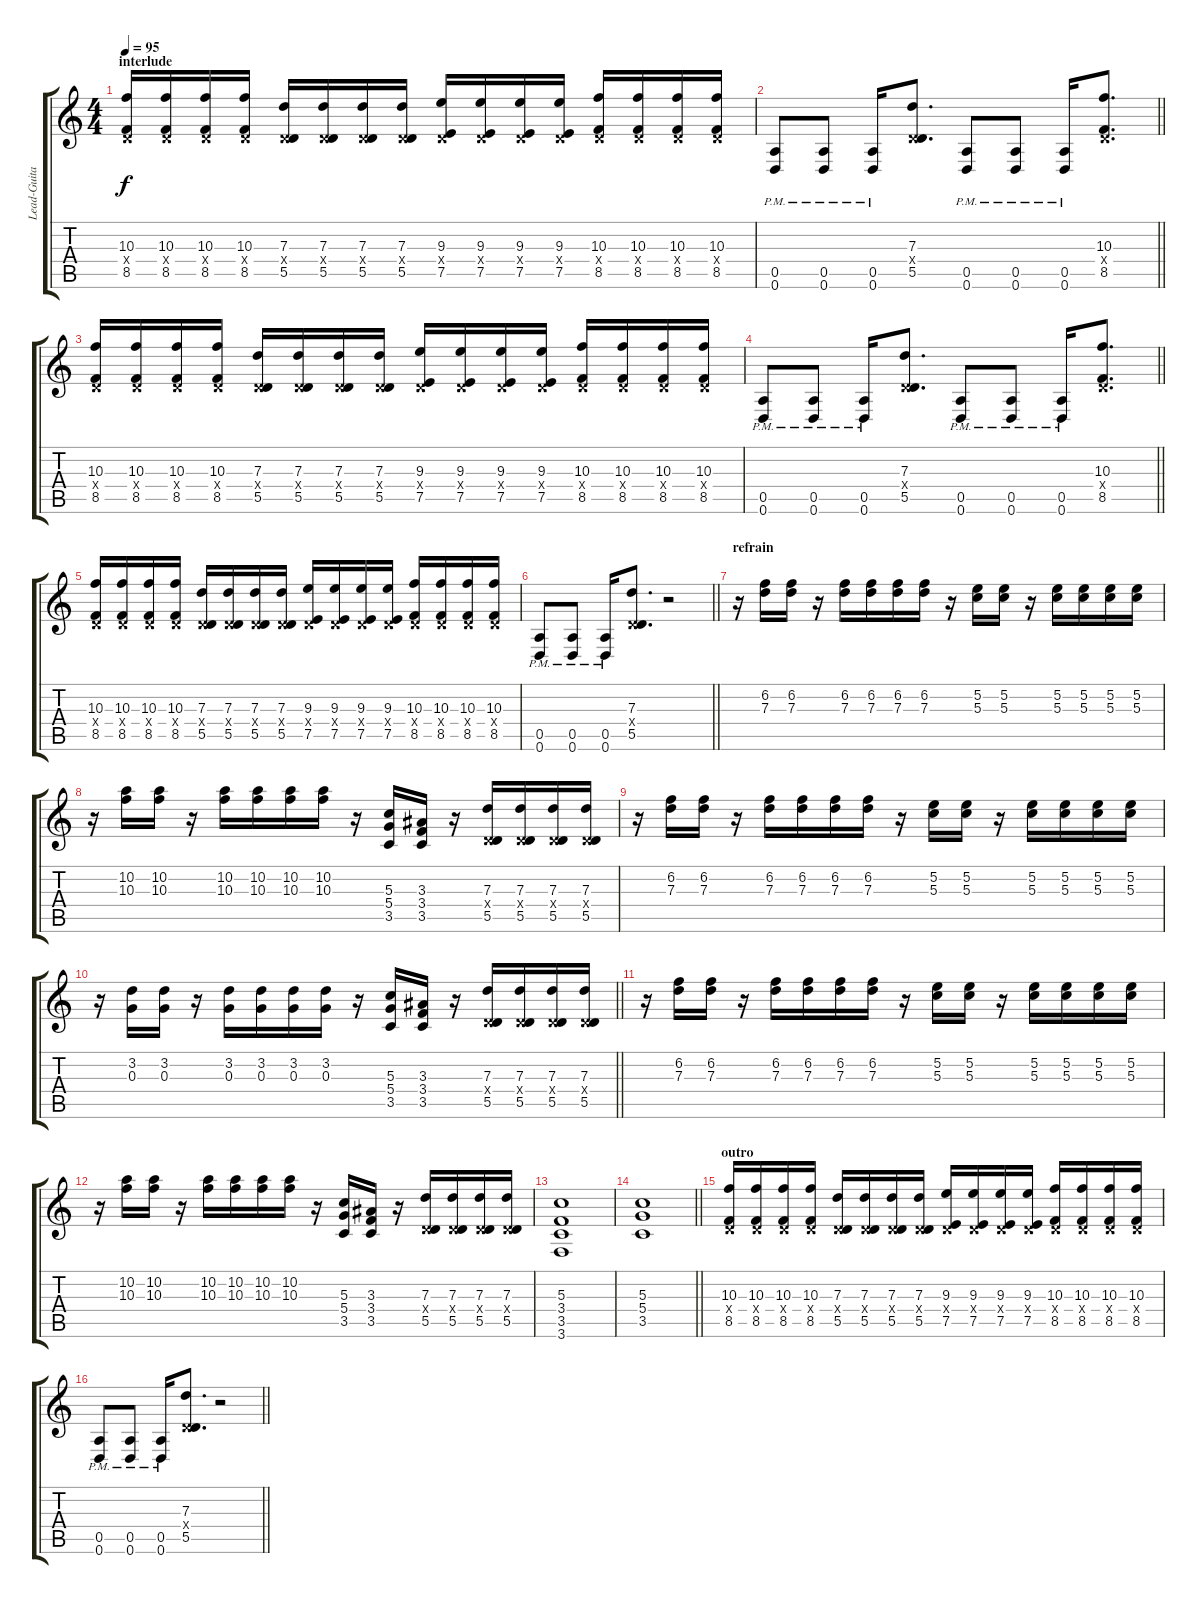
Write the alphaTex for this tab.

\track ("Lead-Guitar" "Lead-Guita") {instrument distortionguitar}
\staff {score tabs}
\tuning (E4 B3 G3 D3 A2 D2) {hide}
\ts (4 4)
\section ("" "interlude")
\tempo 95
\clef g2
\ks c
(10.3 0.4{x} 8.5).16{dy f} (10.3 0.4{x} 8.5).16 (10.3 0.4{x} 8.5).16 (10.3 0.4{x} 8.5).16 (7.3 0.4{x} 5.5).16 (7.3 0.4{x} 5.5).16 (7.3 0.4{x} 5.5).16 (7.3 0.4{x} 5.5).16 (9.3 0.4{x} 7.5).16 (9.3 0.4{x} 7.5).16 (9.3 0.4{x} 7.5).16 (9.3 0.4{x} 7.5).16 (10.3 0.4{x} 8.5).16 (10.3 0.4{x} 8.5).16 (10.3 0.4{x} 8.5).16 (10.3 0.4{x} 8.5).16 |
\barLineRight lightlight
(0.5{pm} 0.6{pm}).8 (0.5{pm} 0.6{pm}).8 (0.5{pm} 0.6{pm}).16 (7.3 0.4{x} 5.5).8{d} (0.5{pm} 0.6{pm}).8 (0.5{pm} 0.6{pm}).8 (0.5{pm} 0.6{pm}).16 (10.3 0.4{x} 8.5).8{d} |
(10.3 0.4{x} 8.5).16 (10.3 0.4{x} 8.5).16 (10.3 0.4{x} 8.5).16 (10.3 0.4{x} 8.5).16 (7.3 0.4{x} 5.5).16 (7.3 0.4{x} 5.5).16 (7.3 0.4{x} 5.5).16 (7.3 0.4{x} 5.5).16 (9.3 0.4{x} 7.5).16 (9.3 0.4{x} 7.5).16 (9.3 0.4{x} 7.5).16 (9.3 0.4{x} 7.5).16 (10.3 0.4{x} 8.5).16 (10.3 0.4{x} 8.5).16 (10.3 0.4{x} 8.5).16 (10.3 0.4{x} 8.5).16 |
\barLineRight lightlight
(0.5{pm} 0.6{pm}).8 (0.5{pm} 0.6{pm}).8 (0.5{pm} 0.6{pm}).16 (7.3 0.4{x} 5.5).8{d} (0.5{pm} 0.6{pm}).8 (0.5{pm} 0.6{pm}).8 (0.5{pm} 0.6{pm}).16 (10.3 0.4{x} 8.5).8{d} |
(10.3 0.4{x} 8.5).16 (10.3 0.4{x} 8.5).16 (10.3 0.4{x} 8.5).16 (10.3 0.4{x} 8.5).16 (7.3 0.4{x} 5.5).16 (7.3 0.4{x} 5.5).16 (7.3 0.4{x} 5.5).16 (7.3 0.4{x} 5.5).16 (9.3 0.4{x} 7.5).16 (9.3 0.4{x} 7.5).16 (9.3 0.4{x} 7.5).16 (9.3 0.4{x} 7.5).16 (10.3 0.4{x} 8.5).16 (10.3 0.4{x} 8.5).16 (10.3 0.4{x} 8.5).16 (10.3 0.4{x} 8.5).16 |
\barLineRight lightlight
(0.5{pm} 0.6{pm}).8 (0.5{pm} 0.6{pm}).8 (0.5{pm} 0.6{pm}).16 (7.3 0.4{x} 5.5).8{d} r.2 |
\section ("" "refrain")
r.16 (6.2 7.3).16 (6.2 7.3).16 r.16 (6.2 7.3).16 (6.2 7.3).16 (6.2 7.3).16 (6.2 7.3).16 r.16 (5.2 5.3).16 (5.2 5.3).16 r.16 (5.2 5.3).16 (5.2 5.3).16 (5.2 5.3).16 (5.2 5.3).16 |
r.16 (10.2 10.3).16 (10.2 10.3).16 r.16 (10.2 10.3).16 (10.2 10.3).16 (10.2 10.3).16 (10.2 10.3).16 r.16 (5.3 5.4 3.5).16 (3.3 3.4 3.5).16 r.16 (7.3 0.4{x} 5.5).16 (7.3 0.4{x} 5.5).16 (7.3 0.4{x} 5.5).16 (7.3 0.4{x} 5.5).16 |
r.16 (6.2 7.3).16 (6.2 7.3).16 r.16 (6.2 7.3).16 (6.2 7.3).16 (6.2 7.3).16 (6.2 7.3).16 r.16 (5.2 5.3).16 (5.2 5.3).16 r.16 (5.2 5.3).16 (5.2 5.3).16 (5.2 5.3).16 (5.2 5.3).16 |
\barLineRight lightlight
r.16 (3.2 0.3).16 (3.2 0.3).16 r.16 (3.2 0.3).16 (3.2 0.3).16 (3.2 0.3).16 (3.2 0.3).16 r.16 (5.3 5.4 3.5).16 (3.3 3.4 3.5).16 r.16 (7.3 0.4{x} 5.5).16 (7.3 0.4{x} 5.5).16 (7.3 0.4{x} 5.5).16 (7.3 0.4{x} 5.5).16 |
r.16 (6.2 7.3).16 (6.2 7.3).16 r.16 (6.2 7.3).16 (6.2 7.3).16 (6.2 7.3).16 (6.2 7.3).16 r.16 (5.2 5.3).16 (5.2 5.3).16 r.16 (5.2 5.3).16 (5.2 5.3).16 (5.2 5.3).16 (5.2 5.3).16 |
r.16 (10.2 10.3).16 (10.2 10.3).16 r.16 (10.2 10.3).16 (10.2 10.3).16 (10.2 10.3).16 (10.2 10.3).16 r.16 (5.3 5.4 3.5).16 (3.3 3.4 3.5).16 r.16 (7.3 0.4{x} 5.5).16 (7.3 0.4{x} 5.5).16 (7.3 0.4{x} 5.5).16 (7.3 0.4{x} 5.5).16 |
(5.3 3.4 3.5 3.6).1 |
\barLineRight lightlight
(5.3 5.4 3.5).1 |
\section ("" "outro")
(10.3 0.4{x} 8.5).16 (10.3 0.4{x} 8.5).16 (10.3 0.4{x} 8.5).16 (10.3 0.4{x} 8.5).16 (7.3 0.4{x} 5.5).16 (7.3 0.4{x} 5.5).16 (7.3 0.4{x} 5.5).16 (7.3 0.4{x} 5.5).16 (9.3 0.4{x} 7.5).16 (9.3 0.4{x} 7.5).16 (9.3 0.4{x} 7.5).16 (9.3 0.4{x} 7.5).16 (10.3 0.4{x} 8.5).16 (10.3 0.4{x} 8.5).16 (10.3 0.4{x} 8.5).16 (10.3 0.4{x} 8.5).16 |
\barLineRight lightlight
(0.5{pm} 0.6{pm}).8 (0.5{pm} 0.6{pm}).8 (0.5{pm} 0.6{pm}).16 (7.3 0.4{x} 5.5).8{d} r.2
